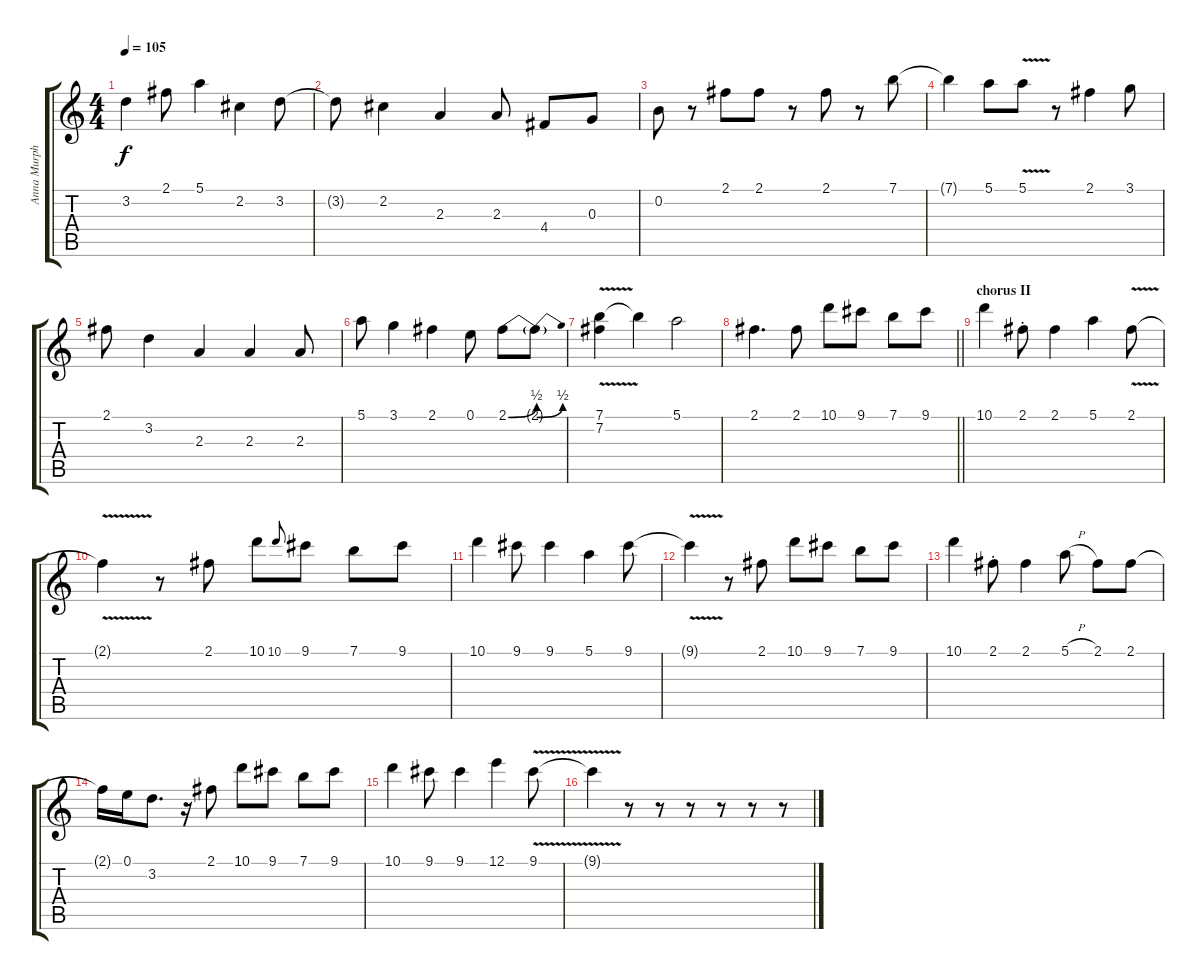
\track ("Anna Murphy" "Anna Murph") {instrument overdrivenguitar}
\staff {score tabs}
\tuning (E4 B3 G3 D3 A2 E2) {hide}
\ts (4 4)
\tempo 105
\clef g2
\ks c
3.2{t}.4{dy f} 2.1.8 5.1.4 2.2.4 3.2.8 |
3.2{t}.8 2.2.4 2.3.4 2.3.8 4.4.8 0.3.8 |
0.2.8 r.8 2.1.8 2.1.8 r.8 2.1.8 r.8 7.1.8 |
7.1{t}.4 5.1.8 5.1{v}.8 r.8 2.1.4 3.1.8 |
2.1.8 3.2.4 2.3.4 2.3.4 2.3.8 |
5.1.8 3.1.4 2.1.4 0.1.8 2.1{be (bend 0 0 60 2)}.8 2.1{be (bend 0 0 60 2) t}.8 |
(7.1 7.2{v}).4 7.1{t}.4 5.1.2 |
\barLineRight lightlight
2.1.4{d} 2.1.8 10.1.8 9.1.8 7.1.8 9.1.8 |
\section ("" "chorus II")
10.1.4 2.1{st}.8 2.1.4 5.1.4 2.1{v}.8 |
2.1{t}.4 r.8 2.1.8 10.1.8 10.1.8{gr onbeat} 9.1.8 7.1.8 9.1.8 |
10.1.4 9.1.8 9.1.4 5.1.4 9.1.8 |
9.1{v t}.4 r.8 2.1.8 10.1.8 9.1.8 7.1.8 9.1.8 |
10.1.4 2.1{st}.8 2.1.4 5.1{h}.8 2.1.8 2.1.8 |
2.1{t}.16 0.1.16 3.2.8{d} r.16 2.1.8 10.1.8 9.1.8 7.1.8 9.1.8 |
10.1.4 9.1.8 9.1.4 12.1.4 9.1{v}.8 |
9.1{t}.4 r.8 r.8 r.8 r.8 r.8 r.8
